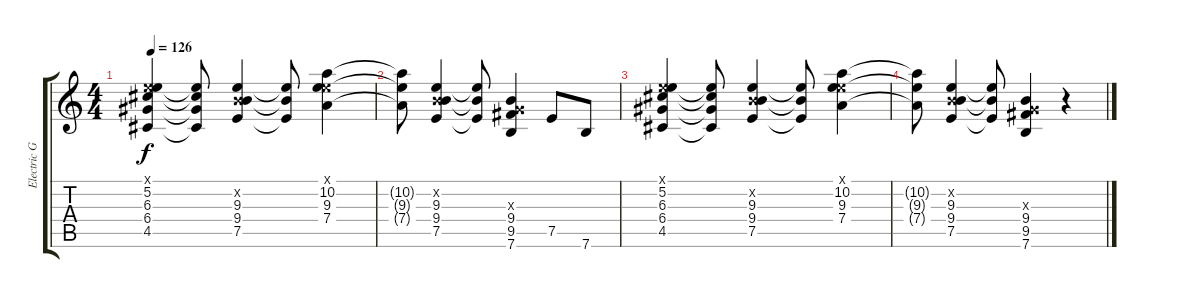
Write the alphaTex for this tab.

\track ("Electric Guitar" "Electric G") {instrument distortionguitar}
\staff {score tabs}
\tuning (E4 B3 G3 D3 A2 E2) {hide}
\ts (4 4)
\tempo 126
\clef g2
\ks c
(0.1{x} 5.2 6.3 6.4 4.5).4{dy f} (5.2{t} 6.3{t} 6.4{t} 4.5{t}).8 (0.2{x} 9.3 9.4 7.5).4 (9.3{t} 9.4{t} 7.5{t}).8 (0.1{x} 10.2 9.3 7.4).4 |
(10.2{t} 9.3{t} 7.4{t}).8 (0.2{x} 9.3 9.4 7.5).4 (9.3{t} 9.4{t} 7.5{t}).8 (0.3{x} 9.4 9.5 7.6).4 7.5.8 7.6.8 |
(0.1{x} 5.2 6.3 6.4 4.5).4 (5.2{t} 6.3{t} 6.4{t} 4.5{t}).8 (0.2{x} 9.3 9.4 7.5).4 (9.3{t} 9.4{t} 7.5{t}).8 (0.1{x} 10.2 9.3 7.4).4 |
(10.2{t} 9.3{t} 7.4{t}).8 (0.2{x} 9.3 9.4 7.5).4 (9.3{t} 9.4{t} 7.5{t}).8 (0.3{x} 9.4 9.5 7.6).4 r.4
